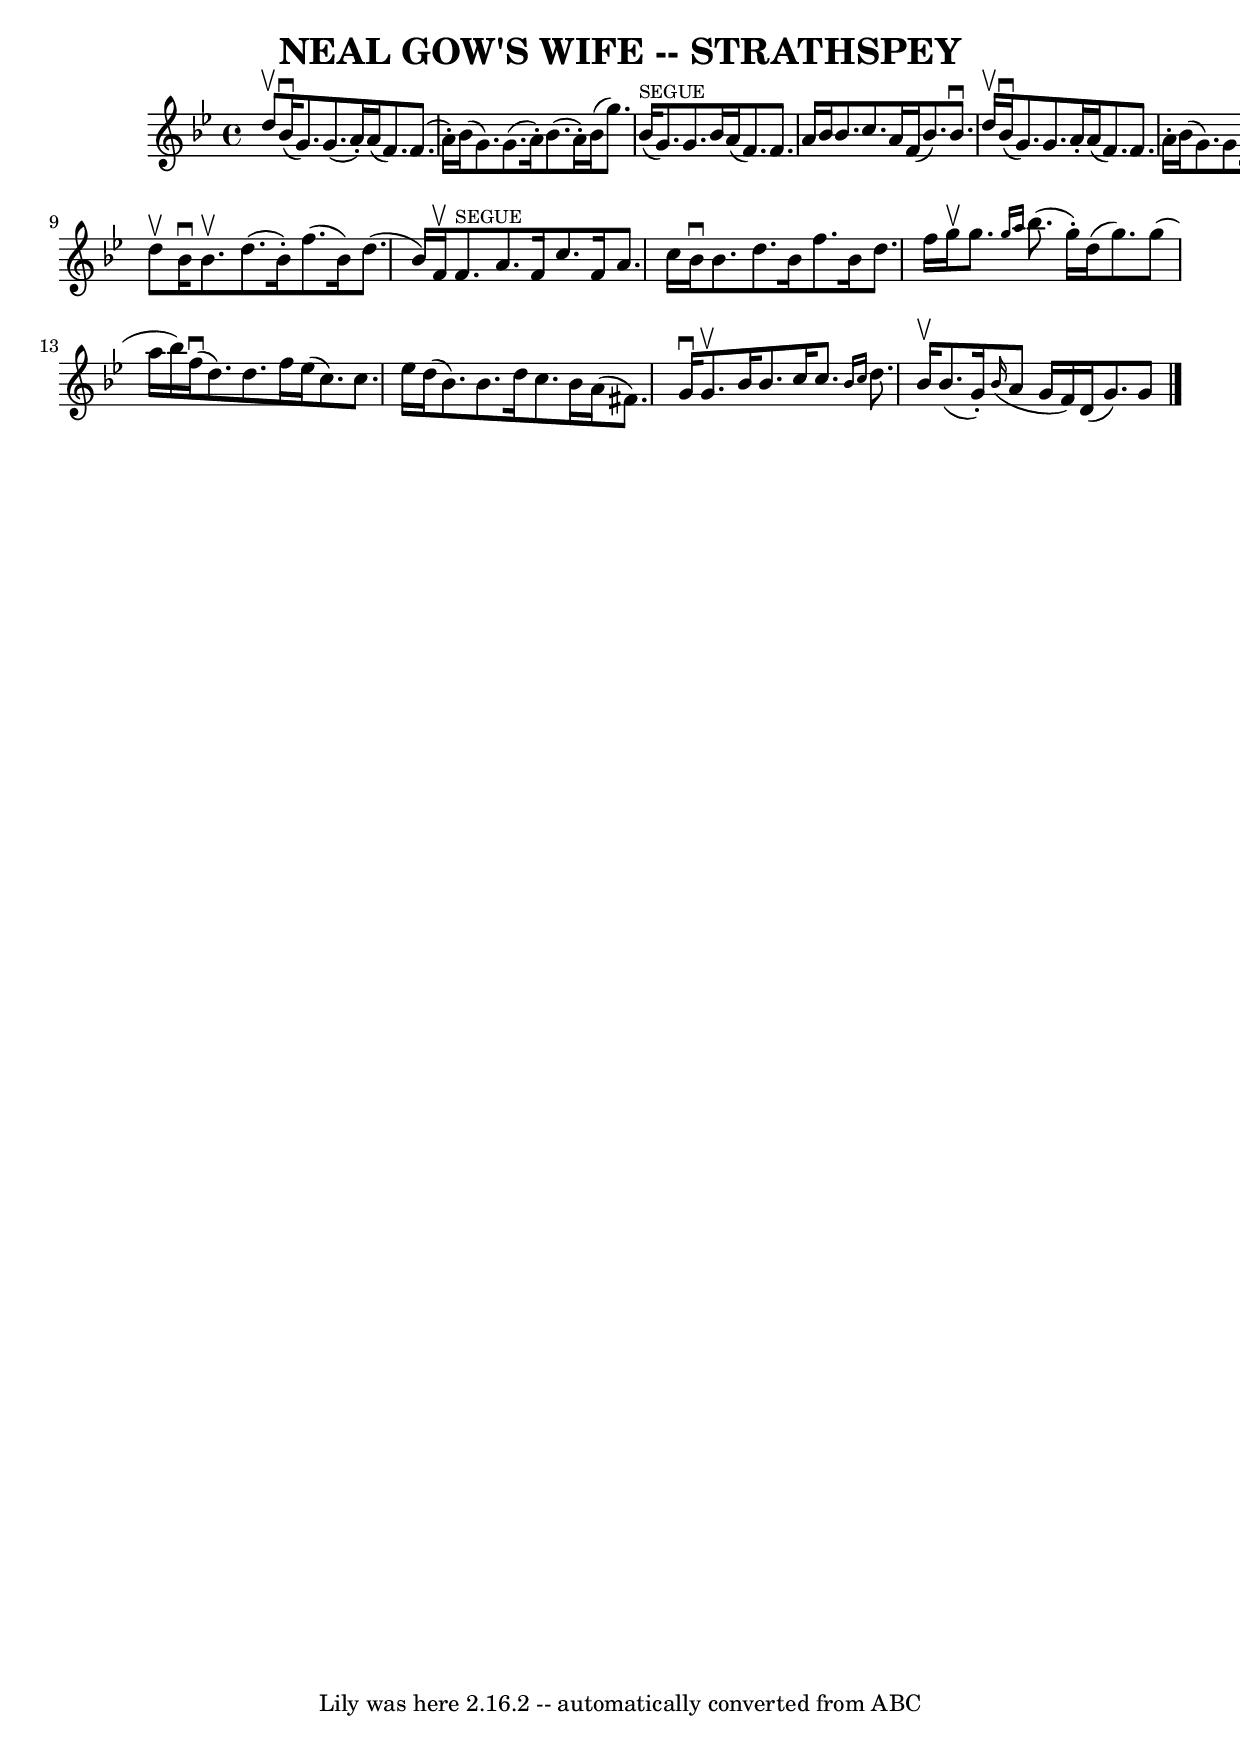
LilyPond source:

\version "2.16.2"
\include "Mammoth.ily"
\header {
  %% book = "Ryan's Mammoth Collection of Fiddle Tunes"
  crossRefNumber = "1"
  footnotes = ""
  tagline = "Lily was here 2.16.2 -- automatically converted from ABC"
  title = "NEAL GOW'S WIFE -- STRATHSPEY"

}
voicedefault =  {


  \override Staff.TimeSignature #'style = #'C
  \time 4/4 
  \key g \minor
  d''8^\upbow       |
  bes'16 (^\downbow   
  g'8.) g'8. (a'16 -.) a'16 (f'8.) f'8. (a'16 -.)   
  |
  bes'16 (g'8.) g'8. (a'16 -.) bes'8. (a'16 -.)   
  bes'16 (g''8.)       |
  bes'16^\segue(g'8.) g'8.    
  bes'16 a'16 (f'8.) f'8. a'16    |
  bes'16 bes'8.    
  c''8. a'16 f'16 (bes'8.) bes'8.^\downbow d''16^\upbow   
  |
  |
  bes'16 (^\downbow g'8.) g'8. a'16 -. a'16 
  (f'8.) f'8. a'16 -.   |
  bes'16 (g'8.) g'8. a'16 
  -. bes'8. a'16 -. bes'16 (g''8.)       |
  bes'16 (g'8.  
  -) g'8. bes'16 a'16 (f'8.) f'8. a'16    |
  bes'16    
  bes'8. c''8. a'16 f'16 (bes'8.) bes'8    \bar "|." d''8 
  ^\upbow       |
  bes'16^\downbow bes'8.^\upbow d''8. (bes'16 
  -.) f''8. (bes'16) d''8. (bes'16)   |
  f'16^\upbow   
  f'8.^\segue a'8. f'16 c''8. f'16 a'8. c''16        |
  
  bes'16^\downbow bes'8. d''8. bes'16 f''8. bes'16 d''8.    
  f''16    |
  g''16^\upbow g''8.  \grace { g''16 a''16  
			     }   
  bes''8. (g''16 -.) d''16 (g''8.) g''8 (a''16 bes''16)   
  |
  |
  f''16 (^\downbow d''8.) d''8. f''16    
  ees''16 (c''8.) c''8. ees''16    |
  d''16 (bes'8.)   
  bes'8. d''16 c''8. bes'16 a'16 (fis'8.)       |
  g'16 
  ^\downbow g'8.^\upbow bes'16 bes'8. c''16 c''8.  \grace {    
    bes'16 c''16  
  } d''8. bes'16^\upbow   |
  bes'8. (g'16 -.) 
  \grace { bes'16 (
	 } a'8 g'16 f'16) d'16 (g'8.) g'8    
  \bar "|."   

}

\score{
  <<

    \context Staff="default"
    {
      \voicedefault 
      
    }

  >>
  \layout {
    
  }
  \midi {
  }

}
